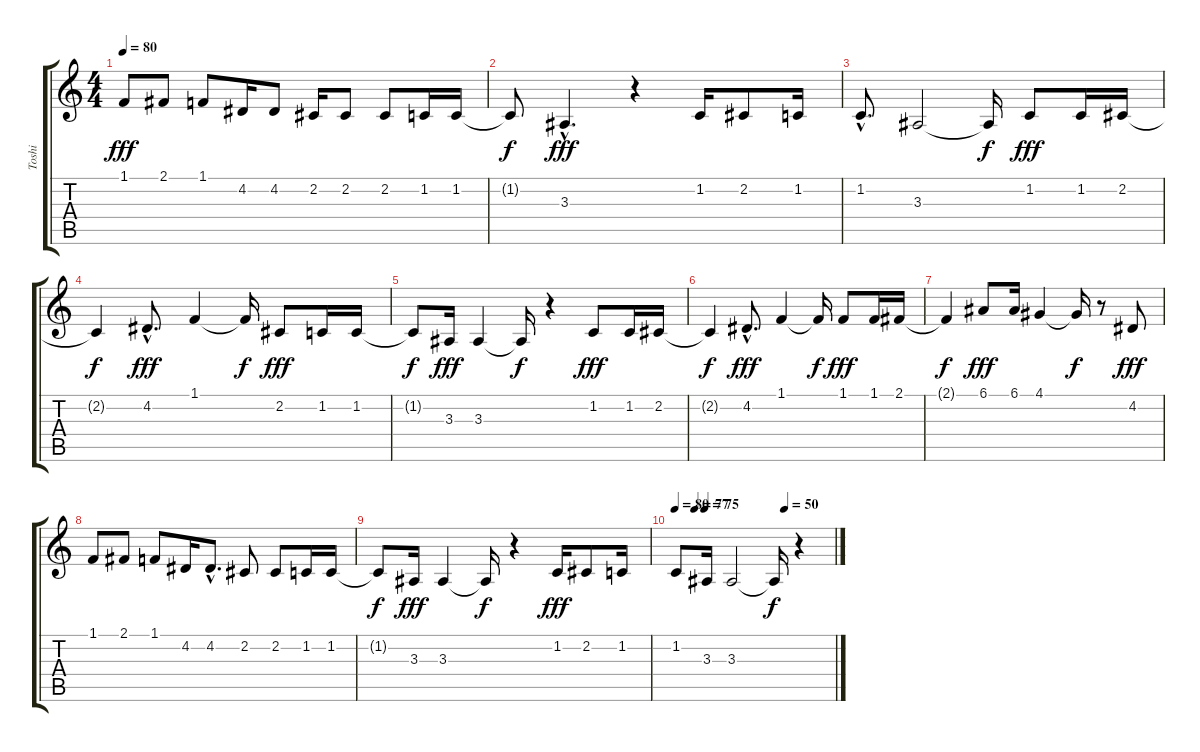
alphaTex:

\track ("Toshi" "Toshi") {instrument tenorsax}
\staff {score tabs}
\tuning (E4 B3 G3 D3 A2 E2) {hide}
\ts (4 4)
\tempo 80
\clef g2
\ks c
1.1.8{dy fff} 2.1.8 1.1.8 4.2.16 4.2.8 2.2.16 2.2.8 2.2.8 1.2.16 1.2.16 |
1.2{t}.8{dy f} 3.3{hac}.4{d dy fff} r.4 1.2.16 2.2.8 1.2.16 |
1.2{hac}.8{d} 3.3.2 3.3{t}.16{dy f} 1.2.8{dy fff} 1.2.16 2.2.16 |
2.2{t}.4{dy f} 4.2{hac}.8{d dy fff} 1.1.4 1.1{t}.16{dy f} 2.2.8{dy fff} 1.2.16 1.2.16 |
1.2{t}.8{dy f} 3.3.16{dy fff} 3.3.4 3.3{t}.16{dy f} r.4 1.2.8{dy fff} 1.2.16 2.2.16 |
2.2{t}.4{dy f} 4.2{hac}.8{d dy fff} 1.1.4 1.1{t}.16{dy f} 1.1.8{dy fff} 1.1.16 2.1.16 |
2.1{t}.4{dy f} 6.1.8{dy fff} 6.1.16 4.1.4 4.1{t}.16{dy f} r.8 4.2.8{dy fff} |
1.1.8 2.1.8 1.1.8 4.2.16 4.2{hac}.8{d} 2.2.8 2.2.8 1.2.16 1.2.16 |
1.2{t}.8{dy f} 3.3.16{dy fff} 3.3.4 3.3{t}.16{dy f} r.4 1.2.16{dy fff} 2.2.8 1.2.16 |
\tempo 80
\tempo (77 0.125)
\tempo (75 0.1875)
\tempo (50 0.6875)
1.2.8 3.3.16 3.3.2 3.3{t}.16{dy f} r.4
